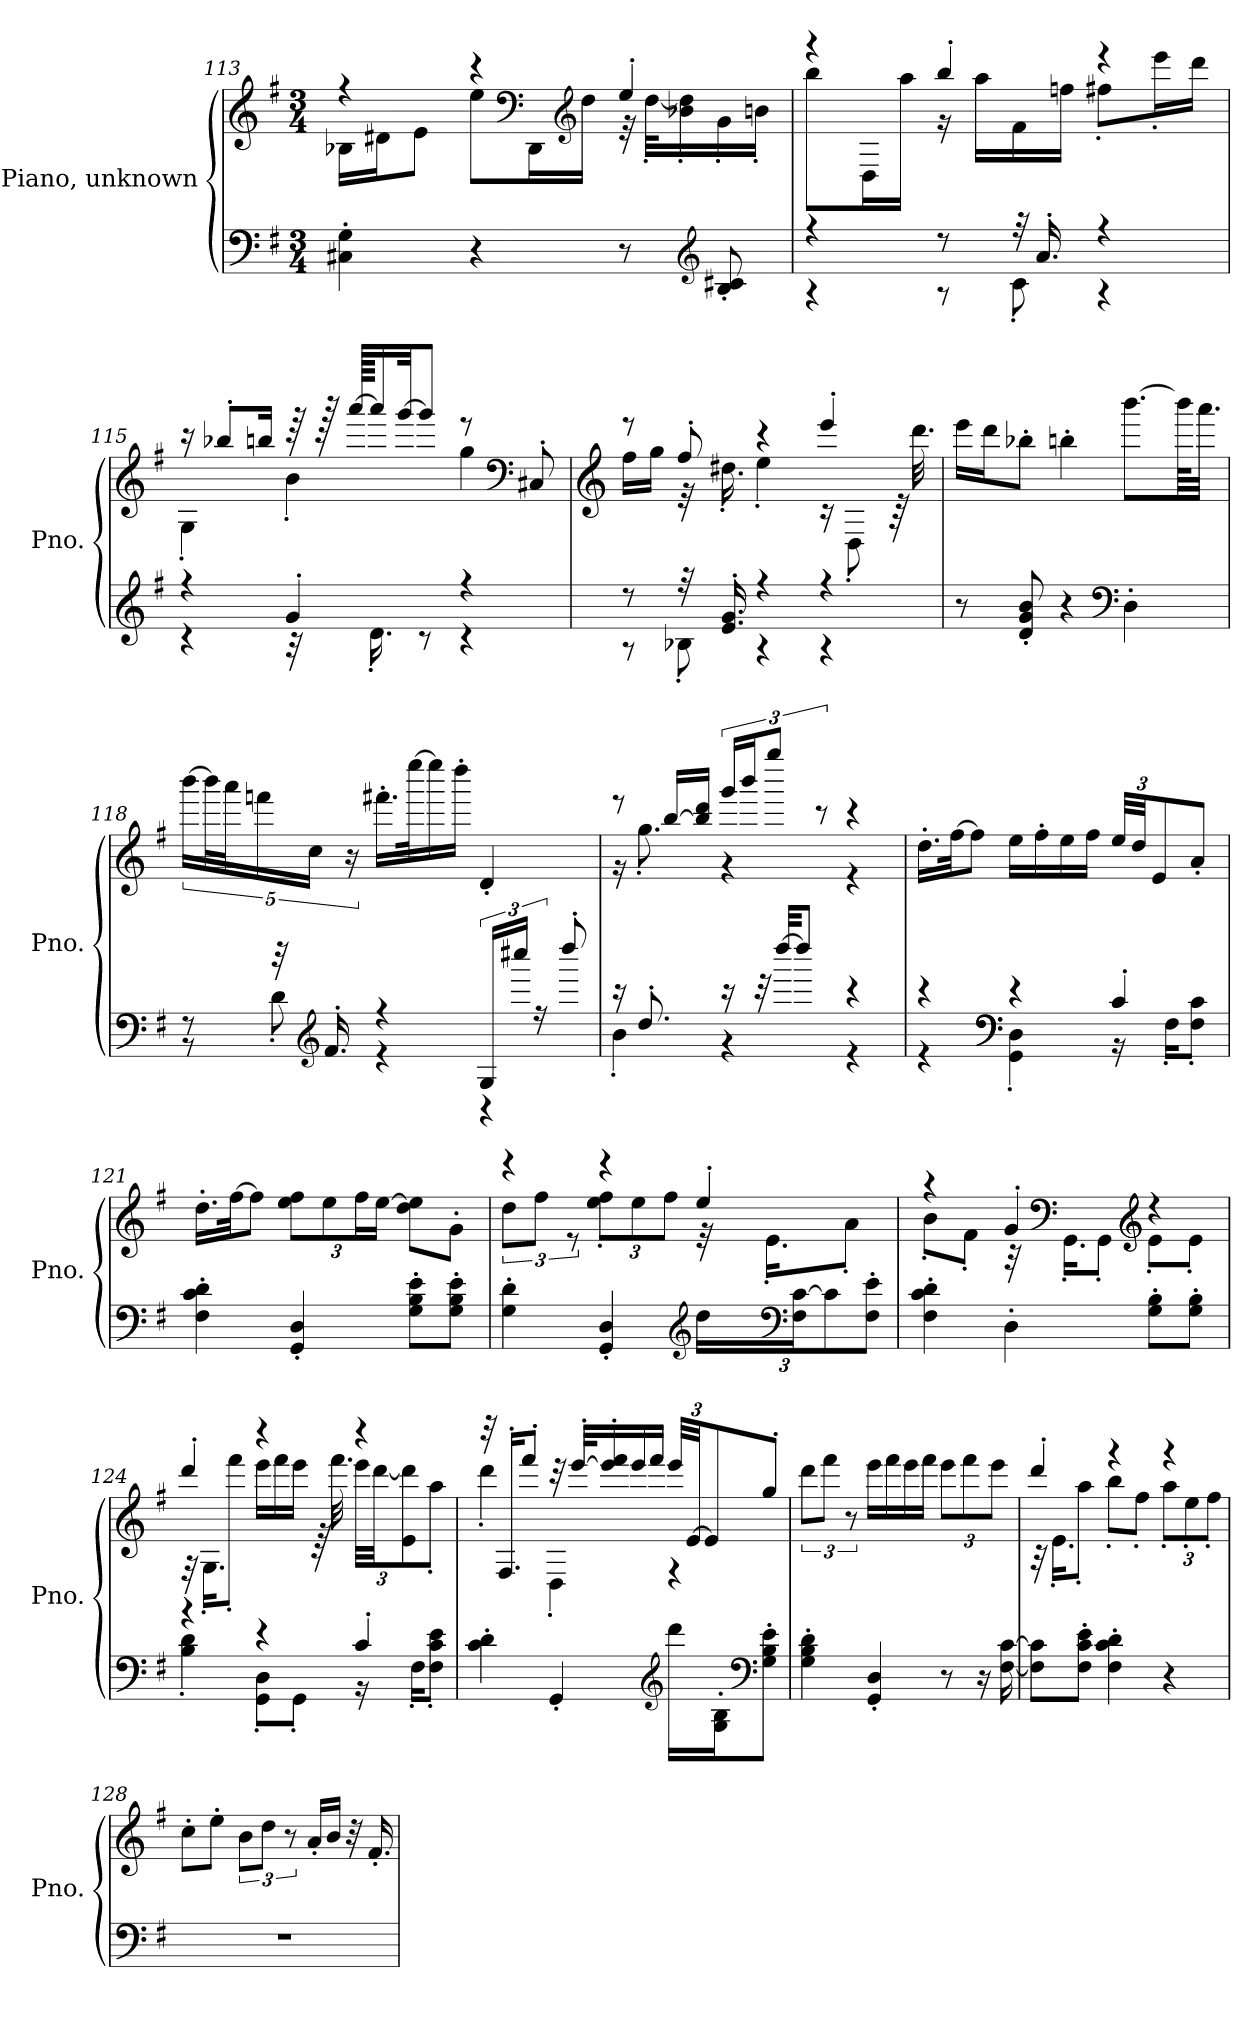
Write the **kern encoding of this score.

**kern	**kern
*part1	*part1
*staff2	*staff1
*I"Piano, unknown	*
*I'Pno.	*
*clefF4	*clefG2
*k[f#]	*k[f#]
*M3/4	*M3/4
=113	=113
*	*^
4C#X\' 4G\'	4r	16B-X\LL
.	.	16d#X\J
.	.	8e\J
4r	4r	8ee\L
*	*clefF4	*
.	.	16DD\L
*	*clefG2	*
.	.	16dd\JJ
8r	4ee'/	32r
.	.	[32dd'\KLL
.	.	16b-X\' 16dd\]'
*clefG2	*	*
8B/' 8c#X/'	.	16g'\
.	.	16bn'\JJ
!!LO:LB:g=z	!!
=114	=114	=114
*^	*	*
4r	4r	4r	8bb\L
.	.	.	16D\L
.	.	.	16aa\JJ
8r	8r	4bb'/	16r
.	.	.	16aa\LL
32r	8c'\	.	16f#\
16.a'/	.	.	.
.	.	.	16ffn\JJ
4r	4r	4r	8ff#X'\L
.	.	.	16eee'\L
.	.	.	16ddd\JJ
=115	=115	=115	=115
4r	4r	16r	4G'\
.	.	8bb-X'/L	.
.	.	16bbn/Jk	.
4g'/	32r	64r	4b'\
.	.	128r	.
.	.	[128aaa/KKKLL	.
.	16.d'\	16aaa/]	.
.	.	[32ggg/JK	.
.	8r	8ggg/J]	.
4r	4r	8r	4gg\
*	*	*clefF4	*
.	.	8C#X'/	.
=116	=116	=116	=116
*	*	*clefG2	*
8r	8r	8r	16ff#\LL
.	.	.	16gg\JJ
32r	8B-X'\	8ff#'/	32r
16.e/' 16.g/'	.	.	16.dd#X'\
4r	4r	4r	4ee'\
4r	4r	4eee'/	16r
.	.	.	8D'\
.	.	.	64r
.	.	.	32.ddd\
*v	*v	*	*
*	*v	*v
!!LO:LB:g=z
=117	=117
8r	16eee\LL
.	16ddd\J
8d/' 8g/' 8b/'	8bb-X'\J
4r	4bbn'\
*clefF4	*
4D'\	[8.bbb\L
.	64bbb\KLL]
.	32.aaa\JJJ
=118	=118
*^	*
8r	8r	[20bbb\LL
.	.	40bbb\L]
.	.	40aaa\J
.	.	20fffn\
32r	8d'\	.
.	.	20cc\JJ
*clefG2	*	*
16.f#'/	.	.
.	.	20r
4r	4r	16.fff#X'\LL
.	.	[32eeee\K
.	.	16eeee\]
.	.	16dddd'\JJ
24G/LL	4r	4d'/
24cccc#X/JJ	.	.
24r	.	.
8dddd'/	.	.
=119	=119	=119
*	*	*^
16r	4b'\	8r	16r
8.dd'/	.	.	8.gg'\
.	.	[16bb/LL	.
.	.	16bb/] 16ddd/JJ	.
16r	4r	24ggg/LL	4r
.	.	24bbb/J	.
32r	.	.	.
.	.	12gggg/J	.
[32dddd/KKL	.	.	.
8dddd/J]	.	.	.
.	.	12r	.
4r	4r	4r	4r
*	*	*v	*v
!!LO:PB:g=z
=120	=120	=120
4r	4r	16.dd'\LL
.	.	[32ff#\JK
.	.	8ff#\J]
*clefF4	*	*
4r	4GG\' 4D\'	16ee\LL
.	.	16ff#'\
.	.	16ee\
.	.	16ff#\JJ
*	*	*Xbrackettup
4c'/	16r	48ee/LLL
.	.	48dd/JJ
.	.	12e/
.	16F#'\KL	.
.	8F#\' 8c\'J	8a'/J
*v	*v	*
=121	=121
4F#\' 4c\' 4d\'	16.dd'\LL
.	[32ff#\JK
.	8ff#\J]
4GG/' 4D/'	12ee\ 12ff#\L
.	12ee\
.	24ff#\L
.	[24ee\JJ
8G\' 8B\' 8e\'L	8dd\ 8ee\]L
8G\' 8B\' 8e\'J	8g'\J
=122	=122
*	*^
*	*	*brackettup
4G\' 4d\'	4r	12dd\L
.	.	12ff#\J
.	.	12r
*	*	*Xbrackettup
4GG/' 4D/'	4r	12ee\' 12ff#\'L
.	.	12ee\
.	.	12ff#\J
*clefG2	*	*
*Xbrackettup	*	*
24dd\LL	4ee'/	32r
.	.	16.e'\KL
*clefF4	*	*
24F#\ [24c\J	.	.
12c\]	.	.
.	.	8a'\J
12F#\' 12e\'J	.	.
!!LO:LB:g=z	!!
=123	=123	=123
4F#\' 4c\' 4d\'	4r	8b'\L
.	.	8f#'\J
4D'\	4g'/	32r
*	*clefF4	*
.	.	16.GG'\KL
.	.	8GG'\J
*	*clefG2	*
8G\' 8B\'L	4r	8e'\L
8G\' 8B\'J	.	8e'\J
=124	=124	=124
*^	*	*
4r	4B\' 4d\'	4ddd'/	32r
.	.	.	16.G'\KL
.	.	.	8fff#'\J
4r	8GG\' 8D\'L	4r	16eee\LL
.	.	.	16fff#\
.	8GG'\J	.	16eee\JJ
.	.	.	64r
.	.	.	32.fff#\
4c'/	16r	4r	48eee\LLL
.	.	.	[48ddd\JJ
.	.	.	12e\ 12ddd\]
.	16F#'\KL	.	.
.	8F#\' 8c\' 8e\'J	.	8aa'\J
*v	*v	*	*
!!LO:LB:g=z	!!
=125	=125	=125
4c\' 4d\'	32r	4ddd'\
.	16.F#'/KL	.
.	8fff#'/J	.
4GG'/	32r	4D'\
.	[32eee'/KLL	.
.	16eee/]' 16fff#/'	.
.	16eee/	.
.	16fff#/JJ	.
*clefG2	*	*
16ddd\LL	48eee/LLL	4r
.	[48e/JJ	.
.	12e/]	.
16G\' 16B\'J	.	.
*clefF4	*	*
8G\' 8B\' 8e\'J	8gg'/J	.
*	*v	*v
=126	=126
*	*brackettup
4G\' 4B\' 4d\'	12ddd\L
.	12fff#\J
.	12r
4GG/' 4D/'	16eee\LL
.	16fff#\
.	16eee\
.	16fff#\JJ
*	*Xbrackettup
8r	12eee\L
.	12fff#\
16r	.
.	12eee\J
[16F#\ [16c\	.
=127	=127
*	*^
8F#\] 8c\]L	4ddd'/	32r
.	.	16.e'\KL
8F#\' 8c\' 8e\'J	.	8aa'\J
4F#\' 4c\' 4d\'	4r	8bb'\L
.	.	8ff#'\J
4r	4r	12aa'\L
.	.	12ee'\
.	.	12ff#'\J
*	*v	*v
!!LO:LB:g=z
=128	=128
2.r	8cc'\L
.	8ee'\J
*	*brackettup
.	12b\L
.	12dd\J
.	12r
.	16a'/LL
.	16b/JJ
.	32r
.	16.f#'/
=	=
*-	*-
